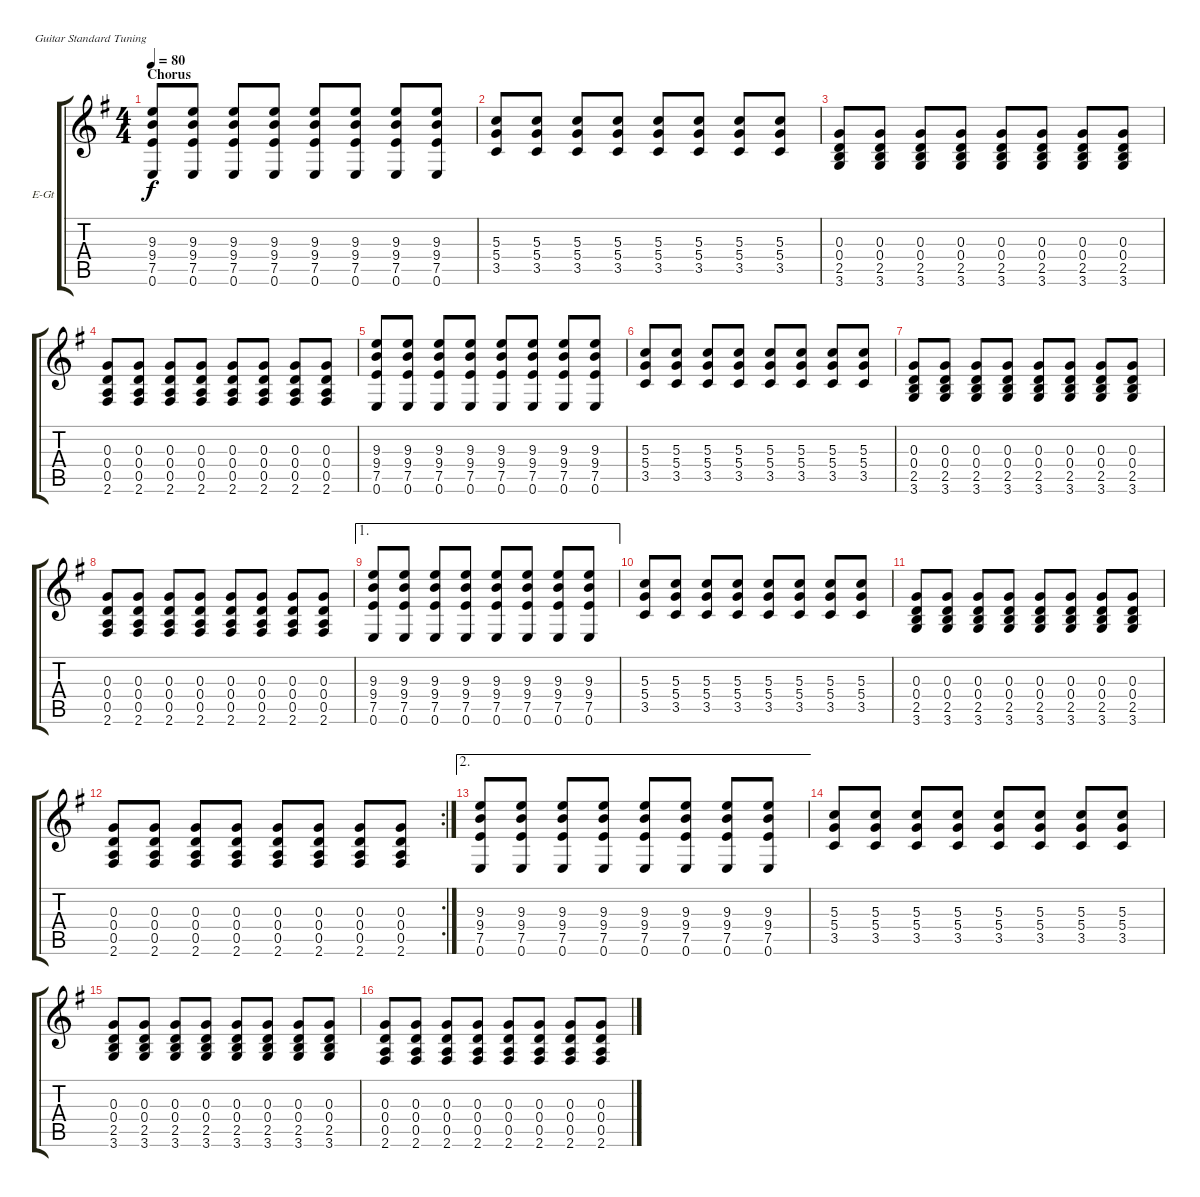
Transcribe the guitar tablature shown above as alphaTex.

\bracketExtendMode groupsimilarinstruments
\firstSystemTrackNameOrientation horizontal
\otherSystemsTrackNameOrientation horizontal
\track ("Gtr.2" "E-Gt") {instrument distortionguitar}
\staff {score tabs}
\tuning (E4 B3 G3 D3 A2 E2)
\ts (4 4)
\section ("" "Chorus")
\tempo 80
\clef g2
\ks g
(9.3 9.4 7.5 0.6).8{dy f} (9.3 9.4 7.5 0.6).8 (9.3 9.4 7.5 0.6).8 (9.3 9.4 7.5 0.6).8 (9.3 9.4 7.5 0.6).8 (9.3 9.4 7.5 0.6).8 (9.3 9.4 7.5 0.6).8 (9.3 9.4 7.5 0.6).8 |
(5.3 5.4 3.5).8 (5.3 5.4 3.5).8 (5.3 5.4 3.5).8 (5.3 5.4 3.5).8 (5.3 5.4 3.5).8 (5.3 5.4 3.5).8 (5.3 5.4 3.5).8 (5.3 5.4 3.5).8 |
(0.3 0.4 2.5 3.6).8 (0.3 0.4 2.5 3.6).8 (0.3 0.4 2.5 3.6).8 (0.3 0.4 2.5 3.6).8 (0.3 0.4 2.5 3.6).8 (0.3 0.4 2.5 3.6).8 (0.3 0.4 2.5 3.6).8 (0.3 0.4 2.5 3.6).8 |
(0.3 0.4 0.5 2.6).8 (0.3 0.4 0.5 2.6).8 (0.3 0.4 0.5 2.6).8 (0.3 0.4 0.5 2.6).8 (0.3 0.4 0.5 2.6).8 (0.3 0.4 0.5 2.6).8 (0.3 0.4 0.5 2.6).8 (0.3 0.4 0.5 2.6).8 |
(9.3 9.4 7.5 0.6).8 (9.3 9.4 7.5 0.6).8 (9.3 9.4 7.5 0.6).8 (9.3 9.4 7.5 0.6).8 (9.3 9.4 7.5 0.6).8 (9.3 9.4 7.5 0.6).8 (9.3 9.4 7.5 0.6).8 (9.3 9.4 7.5 0.6).8 |
(5.3 5.4 3.5).8 (5.3 5.4 3.5).8 (5.3 5.4 3.5).8 (5.3 5.4 3.5).8 (5.3 5.4 3.5).8 (5.3 5.4 3.5).8 (5.3 5.4 3.5).8 (5.3 5.4 3.5).8 |
(0.3 0.4 2.5 3.6).8 (0.3 0.4 2.5 3.6).8 (0.3 0.4 2.5 3.6).8 (0.3 0.4 2.5 3.6).8 (0.3 0.4 2.5 3.6).8 (0.3 0.4 2.5 3.6).8 (0.3 0.4 2.5 3.6).8 (0.3 0.4 2.5 3.6).8 |
(0.3 0.4 0.5 2.6).8 (0.3 0.4 0.5 2.6).8 (0.3 0.4 0.5 2.6).8 (0.3 0.4 0.5 2.6).8 (0.3 0.4 0.5 2.6).8 (0.3 0.4 0.5 2.6).8 (0.3 0.4 0.5 2.6).8 (0.3 0.4 0.5 2.6).8 |
\ae 1
(9.3 9.4 7.5 0.6).8 (9.3 9.4 7.5 0.6).8 (9.3 9.4 7.5 0.6).8 (9.3 9.4 7.5 0.6).8 (9.3 9.4 7.5 0.6).8 (9.3 9.4 7.5 0.6).8 (9.3 9.4 7.5 0.6).8 (9.3 9.4 7.5 0.6).8 |
(5.3 5.4 3.5).8 (5.3 5.4 3.5).8 (5.3 5.4 3.5).8 (5.3 5.4 3.5).8 (5.3 5.4 3.5).8 (5.3 5.4 3.5).8 (5.3 5.4 3.5).8 (5.3 5.4 3.5).8 |
(0.3 0.4 2.5 3.6).8 (0.3 0.4 2.5 3.6).8 (0.3 0.4 2.5 3.6).8 (0.3 0.4 2.5 3.6).8 (0.3 0.4 2.5 3.6).8 (0.3 0.4 2.5 3.6).8 (0.3 0.4 2.5 3.6).8 (0.3 0.4 2.5 3.6).8 |
\rc 2
(0.3 0.4 0.5 2.6).8 (0.3 0.4 0.5 2.6).8 (0.3 0.4 0.5 2.6).8 (0.3 0.4 0.5 2.6).8 (0.3 0.4 0.5 2.6).8 (0.3 0.4 0.5 2.6).8 (0.3 0.4 0.5 2.6).8 (0.3 0.4 0.5 2.6).8 |
\ae 2
(9.3 9.4 7.5 0.6).8 (9.3 9.4 7.5 0.6).8 (9.3 9.4 7.5 0.6).8 (9.3 9.4 7.5 0.6).8 (9.3 9.4 7.5 0.6).8 (9.3 9.4 7.5 0.6).8 (9.3 9.4 7.5 0.6).8 (9.3 9.4 7.5 0.6).8 |
(5.3 5.4 3.5).8 (5.3 5.4 3.5).8 (5.3 5.4 3.5).8 (5.3 5.4 3.5).8 (5.3 5.4 3.5).8 (5.3 5.4 3.5).8 (5.3 5.4 3.5).8 (5.3 5.4 3.5).8 |
(0.3 0.4 2.5 3.6).8 (0.3 0.4 2.5 3.6).8 (0.3 0.4 2.5 3.6).8 (0.3 0.4 2.5 3.6).8 (0.3 0.4 2.5 3.6).8 (0.3 0.4 2.5 3.6).8 (0.3 0.4 2.5 3.6).8 (0.3 0.4 2.5 3.6).8 |
(0.3 0.4 0.5 2.6).8 (0.3 0.4 0.5 2.6).8 (0.3 0.4 0.5 2.6).8 (0.3 0.4 0.5 2.6).8 (0.3 0.4 0.5 2.6).8 (0.3 0.4 0.5 2.6).8 (0.3 0.4 0.5 2.6).8 (0.3 0.4 0.5 2.6).8
